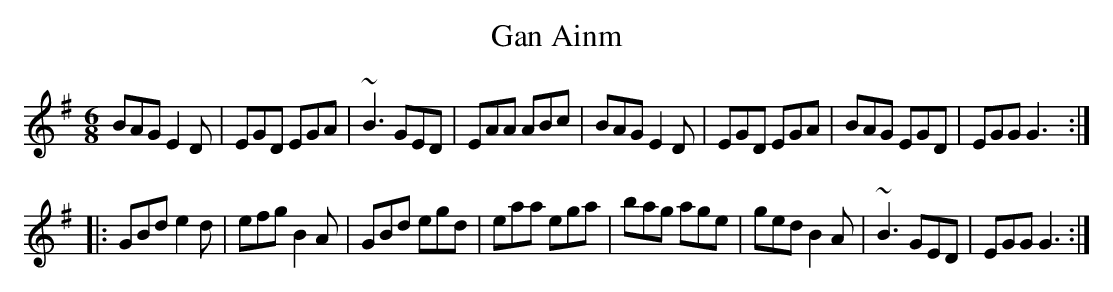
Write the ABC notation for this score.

X:1
T:Gan Ainm
M:6/8
K:G
BAG E2D | EGD EGA | ~B3 GED | EAA ABc | BAG E2D | EGD EGA | BAG EGD | EGG G3 :|
|:GBd e2d | efg B2A | GBd egd | eaa ega | bag age | ged B2A | ~B3 GED | EGG G3 :|
